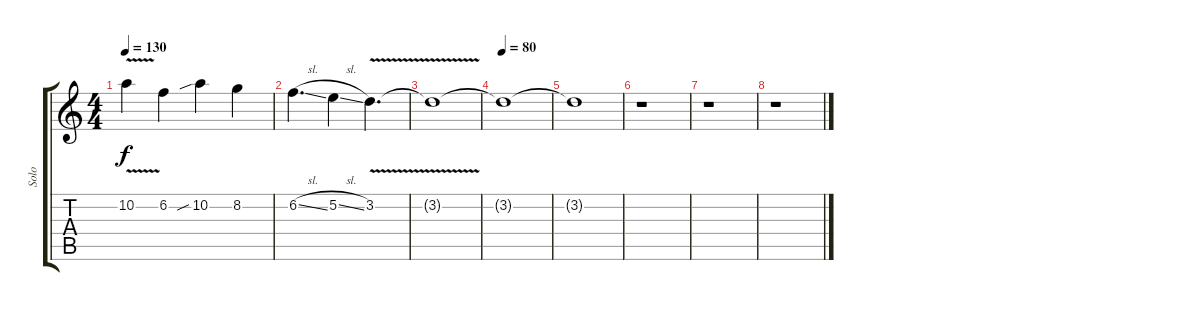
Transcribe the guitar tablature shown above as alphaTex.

\track ("Solo" "Solo") {instrument overdrivenguitar}
\staff {score tabs}
\tuning (E4 B3 G3 D3 A2 E2) {hide}
\ts (4 4)
\tempo 130
\clef g2
\ks c
10.2{v t}.4{dy f} 6.2.4 10.2{sib}.4 8.2.4 |
6.2{sl}.4{d} 5.2{sl}.4 3.2{v}.4{d} |
3.2{t}.1 |
\tempo 80
3.2{t}.1 |
3.2{t}.1 |
r.1 |
r.1 |
r.1
